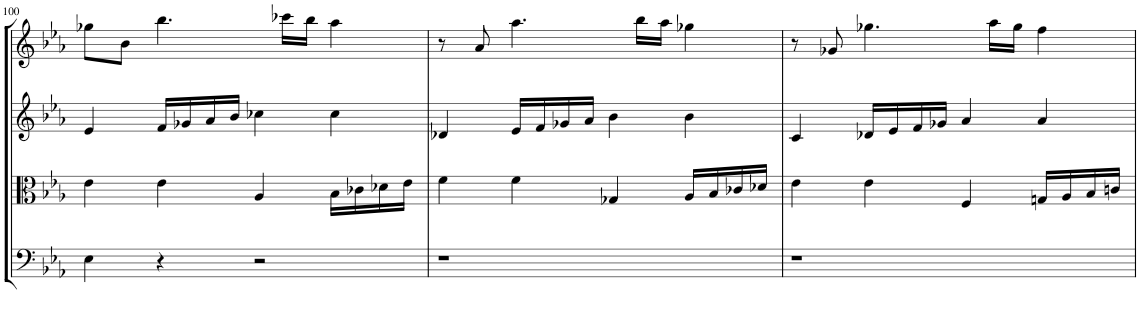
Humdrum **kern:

**kern	**kern	**kern	**kern
*part4	*part3	*part2	*part1
*staff4	*staff3	*staff2	*staff1
*I"Cello	*I"Viola	*I"Violin 2	*I"Violin 1
*	*I'Vla	*I'Vln	*I'Vln
!!LO:PB:g=z
*clefF4	*clefC3	*clefG2	*clefG2
*k[b-e-a-]	*k[b-e-a-]	*k[b-e-a-]	*k[b-e-a-]
*E-:	*E-:	*E-:	*E-:
*M4/4	*M4/4	*M4/4	*M4/4
*met(c)	*met(c)	*met(c)	*met(c)
=100	=100	=100	=100
4E-\	4e-\	4e-/	8gg-X\L
.	.	.	8b-\J
4r	4e-\	16f/LL	4.bb-\
.	.	16g-X/	.
.	.	16a-/	.
.	.	16b-/JJ	.
2r	4A-/	4cc-X\	.
.	.	.	16ccc-X\LL
.	.	.	16bb-\JJ
.	16B-\LL	4cc-\	4aa-\
.	16c-X\	.	.
.	16d-X\	.	.
.	16e-\JJ	.	.
=101	=101	=101	=101
1r	4f\	4d-X/	8r
.	.	.	8a-/
.	4f\	16e-/LL	4.aa-\
.	.	16f/	.
.	.	16g-X/	.
.	.	16a-/JJ	.
.	4G-X/	4b-\	.
.	.	.	16bb-\LL
.	.	.	16aa-\JJ
.	16A-/LL	4b-\	4gg-X\
.	16B-/	.	.
.	16c-X/	.	.
.	16d-X/JJ	.	.
=102	=102	=102	=102
1r	4e-\	4c/	8r
.	.	.	8g-X/
.	4e-\	16d-X/LL	4.gg-X\
.	.	16e-/	.
.	.	16f/	.
.	.	16g-X/JJ	.
.	4F/	4a-/	.
.	.	.	16aa-\LL
.	.	.	16gg-\JJ
.	16Gn/LL	4a-/	4ff\
.	16A-/	.	.
.	16B-/	.	.
.	16cn/JJ	.	.
=	=	=	=
*-	*-	*-	*-
